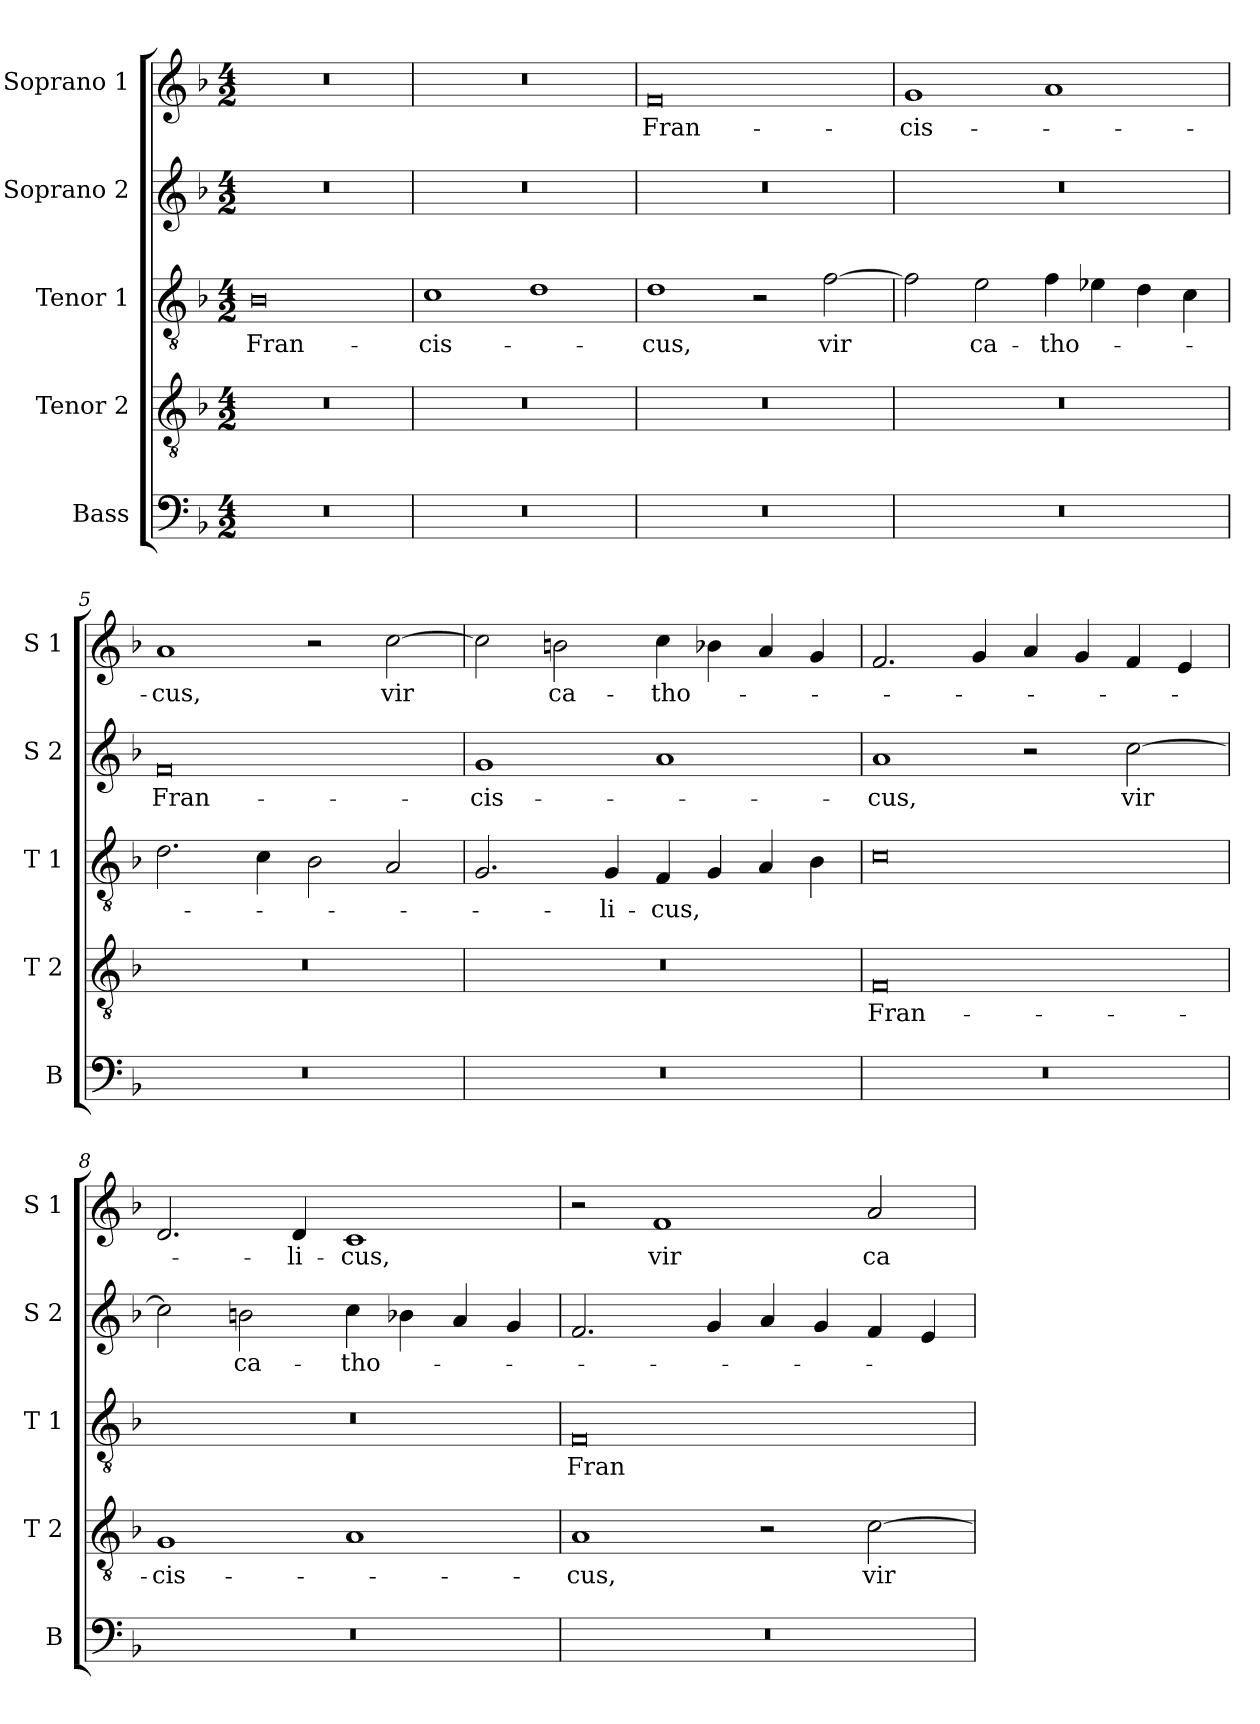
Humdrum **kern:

**kern	**kern	**text	**kern	**text	**kern	**text	**kern	**text
*part5	*part4	*part4	*part3	*part3	*part2	*part2	*part1	*part1
*staff5	*staff4	*staff4	*staff3	*staff3	*staff2	*staff2	*staff1	*staff1
*I"Bass	*I"Tenor 2	*	*I"Tenor 1	*	*I"Soprano 2	*	*I"Soprano 1	*
*I'B	*I'T 2	*	*I'T 1	*	*I'S 2	*	*I'S 1	*
*clefF4	*clefGv2	*	*clefGv2	*	*clefG2	*	*clefG2	*
*k[b-]	*k[b-]	*	*k[b-]	*	*k[b-]	*	*k[b-]	*
*F:	*F:	*	*F:	*	*F:	*	*F:	*
*M4/2	*M4/2	*	*M4/2	*	*M4/2	*	*M4/2	*
=1	=1	=1	=1	=1	=1	=1	=1	=1
!	!	!	!	!LO:LY:b	!	!	!	!
0r	0r	.	0B-	Fran-	0r	.	0r	.
=2	=2	=2	=2	=2	=2	=2	=2	=2
!	!	!	!	!LO:LY:b	!	!	!	!
0r	0r	.	1c	-cis-	0r	.	0r	.
.	.	.	1d	.	.	.	.	.
=3	=3	=3	=3	=3	=3	=3	=3	=3
!	!	!	!	!LO:LY:b	!	!	!	!LO:LY:b
0r	0r	.	1d	-cus,	0r	.	0f	Fran-
.	.	.	2r	.	.	.	.	.
!	!	!	!	!LO:LY:b	!	!	!	!
.	.	.	[2f\	vir	.	.	.	.
=4	=4	=4	=4	=4	=4	=4	=4	=4
!	!	!	!	!	!	!	!	!LO:LY:b
0r	0r	.	2f\]	.	0r	.	1g	-cis-
!	!	!	!	!LO:LY:b	!	!	!	!
.	.	.	2e\	ca-	.	.	.	.
!	!	!	!	!LO:LY:b	!	!	!	!
.	.	.	4f\	-tho-	.	.	1a	.
.	.	.	4e-X\	.	.	.	.	.
.	.	.	4d\	.	.	.	.	.
.	.	.	4c\	.	.	.	.	.
=5	=5	=5	=5	=5	=5	=5	=5	=5
!	!	!	!	!	!	!LO:LY:b	!	!LO:LY:b
0r	0r	.	2.d\	.	0f	Fran-	1a	-cus,
.	.	.	4c\	.	.	.	.	.
.	.	.	2B-\	.	.	.	2r	.
!	!	!	!	!	!	!	!	!LO:LY:b
.	.	.	2A/	.	.	.	[2cc\	vir
!!LO:LB:g=z
=6	=6	=6	=6	=6	=6	=6	=6	=6
!	!	!	!	!	!	!LO:LY:b	!	!
0r	0r	.	2.G/	.	1g	-cis-	2cc\]	.
!	!	!	!	!	!	!	!	!LO:LY:b
.	.	.	.	.	.	.	2bn\	ca-
!	!	!	!	!LO:LY:b	!	!	!	!
.	.	.	4G/	-li-	.	.	.	.
!	!	!	!	!LO:LY:b	!	!	!	!LO:LY:b
.	.	.	4F/	-cus,	1a	.	4cc\	-tho-
.	.	.	4G/	.	.	.	4b-X\	.
.	.	.	4A/	.	.	.	4a/	.
.	.	.	4B-\	.	.	.	4g/	.
=7	=7	=7	=7	=7	=7	=7	=7	=7
!	!	!LO:LY:b	!	!	!	!LO:LY:b	!	!
0r	0F	Fran-	0c	.	1a	-cus,	2.f/	.
.	.	.	.	.	.	.	4g/	.
.	.	.	.	.	2r	.	4a/	.
.	.	.	.	.	.	.	4g/	.
!	!	!	!	!	!	!LO:LY:b	!	!
.	.	.	.	.	[2cc\	vir	4f/	.
.	.	.	.	.	.	.	4e/	.
=8	=8	=8	=8	=8	=8	=8	=8	=8
!	!	!LO:LY:b	!	!	!	!	!	!
0r	1G	-cis-	0r	.	2cc\]	.	2.d/	.
!	!	!	!	!	!	!LO:LY:b	!	!
.	.	.	.	.	2bn\	ca-	.	.
!	!	!	!	!	!	!	!	!LO:LY:b
.	.	.	.	.	.	.	4d/	-li-
!	!	!	!	!	!	!LO:LY:b	!	!LO:LY:b
.	1A	.	.	.	4cc\	-tho-	1c	-cus,
.	.	.	.	.	4b-X\	.	.	.
.	.	.	.	.	4a/	.	.	.
.	.	.	.	.	4g/	.	.	.
=9	=9	=9	=9	=9	=9	=9	=9	=9
!	!	!LO:LY:b	!	!LO:LY:b	!	!	!	!
0r	1A	-cus,	0F	Fran-	2.f/	.	2r	.
!	!	!	!	!	!	!	!	!LO:LY:b
.	.	.	.	.	.	.	1f	vir
.	.	.	.	.	4g/	.	.	.
.	2r	.	.	.	4a/	.	.	.
.	.	.	.	.	4g/	.	.	.
!	!	!LO:LY:b	!	!	!	!	!	!LO:LY:b
.	[2c\	vir	.	.	4f/	.	2a/	ca-
.	.	.	.	.	4e/	.	.	.
=	=	=	=	=	=	=	=	=
*-	*-	*-	*-	*-	*-	*-	*-	*-
